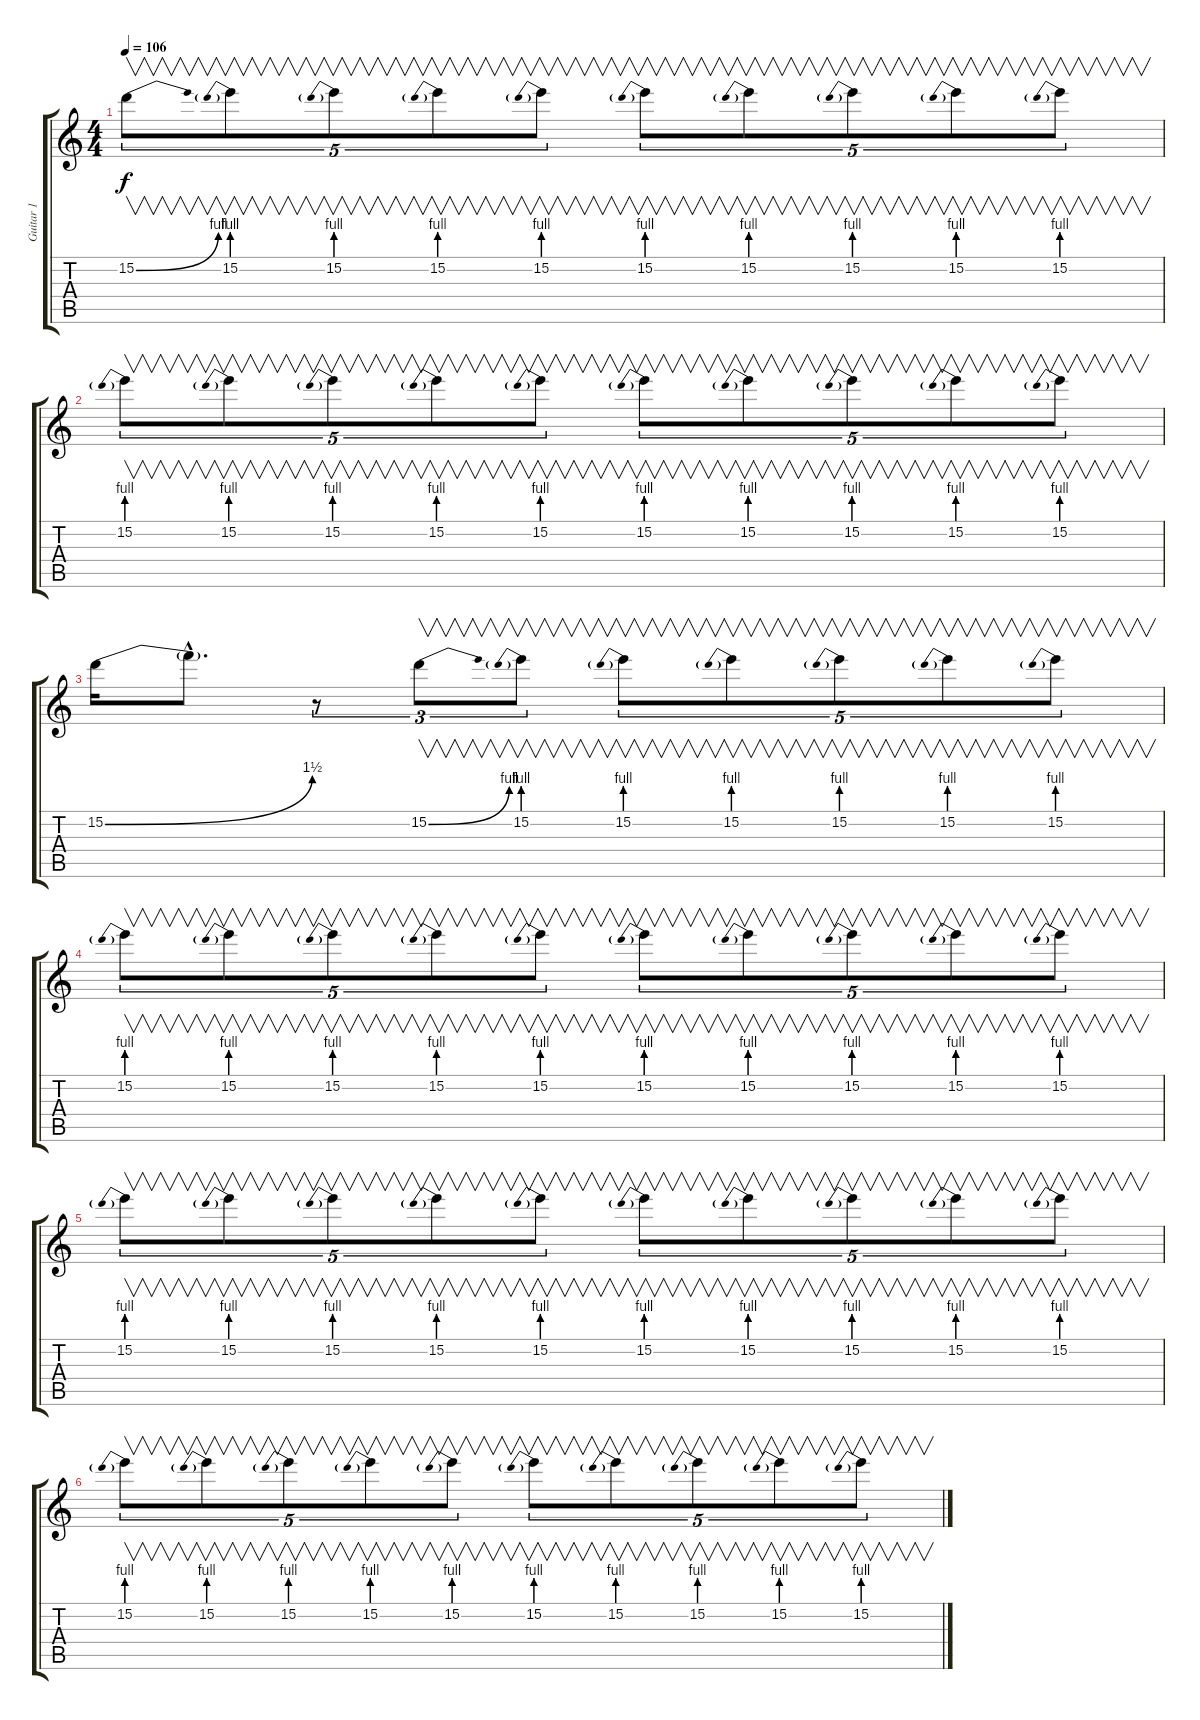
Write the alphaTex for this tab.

\track ("Guitar 1" "Guitar 1") {instrument distortionguitar}
\staff {score tabs}
\tuning (E4 B3 G3 D3 A2 E2) {hide}
\ts (4 4)
\tempo 106
\clef g2
\ks c
15.2{be (bend 0 0 60 4)}.8{v tu (5 4) dy f} 15.2{be (prebend 0 4 60 4)}.8{v tu (5 4)} 15.2{be (prebend 0 4 60 4)}.8{v tu (5 4)} 15.2{be (prebend 0 4 60 4)}.8{v tu (5 4)} 15.2{be (prebend 0 4 60 4)}.8{v tu (5 4)} 15.2{be (prebend 0 4 60 4)}.8{v tu (5 4)} 15.2{be (prebend 0 4 60 4)}.8{v tu (5 4)} 15.2{be (prebend 0 4 60 4)}.8{v tu (5 4)} 15.2{be (prebend 0 4 60 4)}.8{v tu (5 4)} 15.2{be (prebend 0 4 60 4)}.8{v tu (5 4)} |
15.2{be (prebend 0 4 60 4)}.8{v tu (5 4)} 15.2{be (prebend 0 4 60 4)}.8{v tu (5 4)} 15.2{be (prebend 0 4 60 4)}.8{v tu (5 4)} 15.2{be (prebend 0 4 60 4)}.8{v tu (5 4)} 15.2{be (prebend 0 4 60 4)}.8{v tu (5 4)} 15.2{be (prebend 0 4 60 4)}.8{v tu (5 4)} 15.2{be (prebend 0 4 60 4)}.8{v tu (5 4)} 15.2{be (prebend 0 4 60 4)}.8{v tu (5 4)} 15.2{be (prebend 0 4 60 4)}.8{v tu (5 4)} 15.2{be (prebend 0 4 60 4)}.8{v tu (5 4)} |
15.2{be (bend 0 0 60 6)}.16 15.2{hac t}.8{d} r.8{tu (3 2)} 15.2{be (bend 0 0 60 4)}.8{v tu (3 2)} 15.2{be (prebend 0 4 60 4)}.8{v tu (3 2)} 15.2{be (prebend 0 4 60 4)}.8{v tu (5 4)} 15.2{be (prebend 0 4 60 4)}.8{v tu (5 4)} 15.2{be (prebend 0 4 60 4)}.8{v tu (5 4)} 15.2{be (prebend 0 4 60 4)}.8{v tu (5 4)} 15.2{be (prebend 0 4 60 4)}.8{v tu (5 4)} |
15.2{be (prebend 0 4 60 4)}.8{v tu (5 4)} 15.2{be (prebend 0 4 60 4)}.8{v tu (5 4)} 15.2{be (prebend 0 4 60 4)}.8{v tu (5 4)} 15.2{be (prebend 0 4 60 4)}.8{v tu (5 4)} 15.2{be (prebend 0 4 60 4)}.8{v tu (5 4)} 15.2{be (prebend 0 4 60 4)}.8{v tu (5 4)} 15.2{be (prebend 0 4 60 4)}.8{v tu (5 4)} 15.2{be (prebend 0 4 60 4)}.8{v tu (5 4)} 15.2{be (prebend 0 4 60 4)}.8{v tu (5 4)} 15.2{be (prebend 0 4 60 4)}.8{v tu (5 4)} |
15.2{be (prebend 0 4 60 4)}.8{v tu (5 4)} 15.2{be (prebend 0 4 60 4)}.8{v tu (5 4)} 15.2{be (prebend 0 4 60 4)}.8{v tu (5 4)} 15.2{be (prebend 0 4 60 4)}.8{v tu (5 4)} 15.2{be (prebend 0 4 60 4)}.8{v tu (5 4)} 15.2{be (prebend 0 4 60 4)}.8{v tu (5 4)} 15.2{be (prebend 0 4 60 4)}.8{v tu (5 4)} 15.2{be (prebend 0 4 60 4)}.8{v tu (5 4)} 15.2{be (prebend 0 4 60 4)}.8{v tu (5 4)} 15.2{be (prebend 0 4 60 4)}.8{v tu (5 4)} |
15.2{be (prebend 0 4 60 4)}.8{v tu (5 4)} 15.2{be (prebend 0 4 60 4)}.8{v tu (5 4)} 15.2{be (prebend 0 4 60 4)}.8{v tu (5 4)} 15.2{be (prebend 0 4 60 4)}.8{v tu (5 4)} 15.2{be (prebend 0 4 60 4)}.8{v tu (5 4)} 15.2{be (prebend 0 4 60 4)}.8{v tu (5 4)} 15.2{be (prebend 0 4 60 4)}.8{v tu (5 4)} 15.2{be (prebend 0 4 60 4)}.8{v tu (5 4)} 15.2{be (prebend 0 4 60 4)}.8{v tu (5 4)} 15.2{be (prebend 0 4 60 4)}.8{v tu (5 4)}
